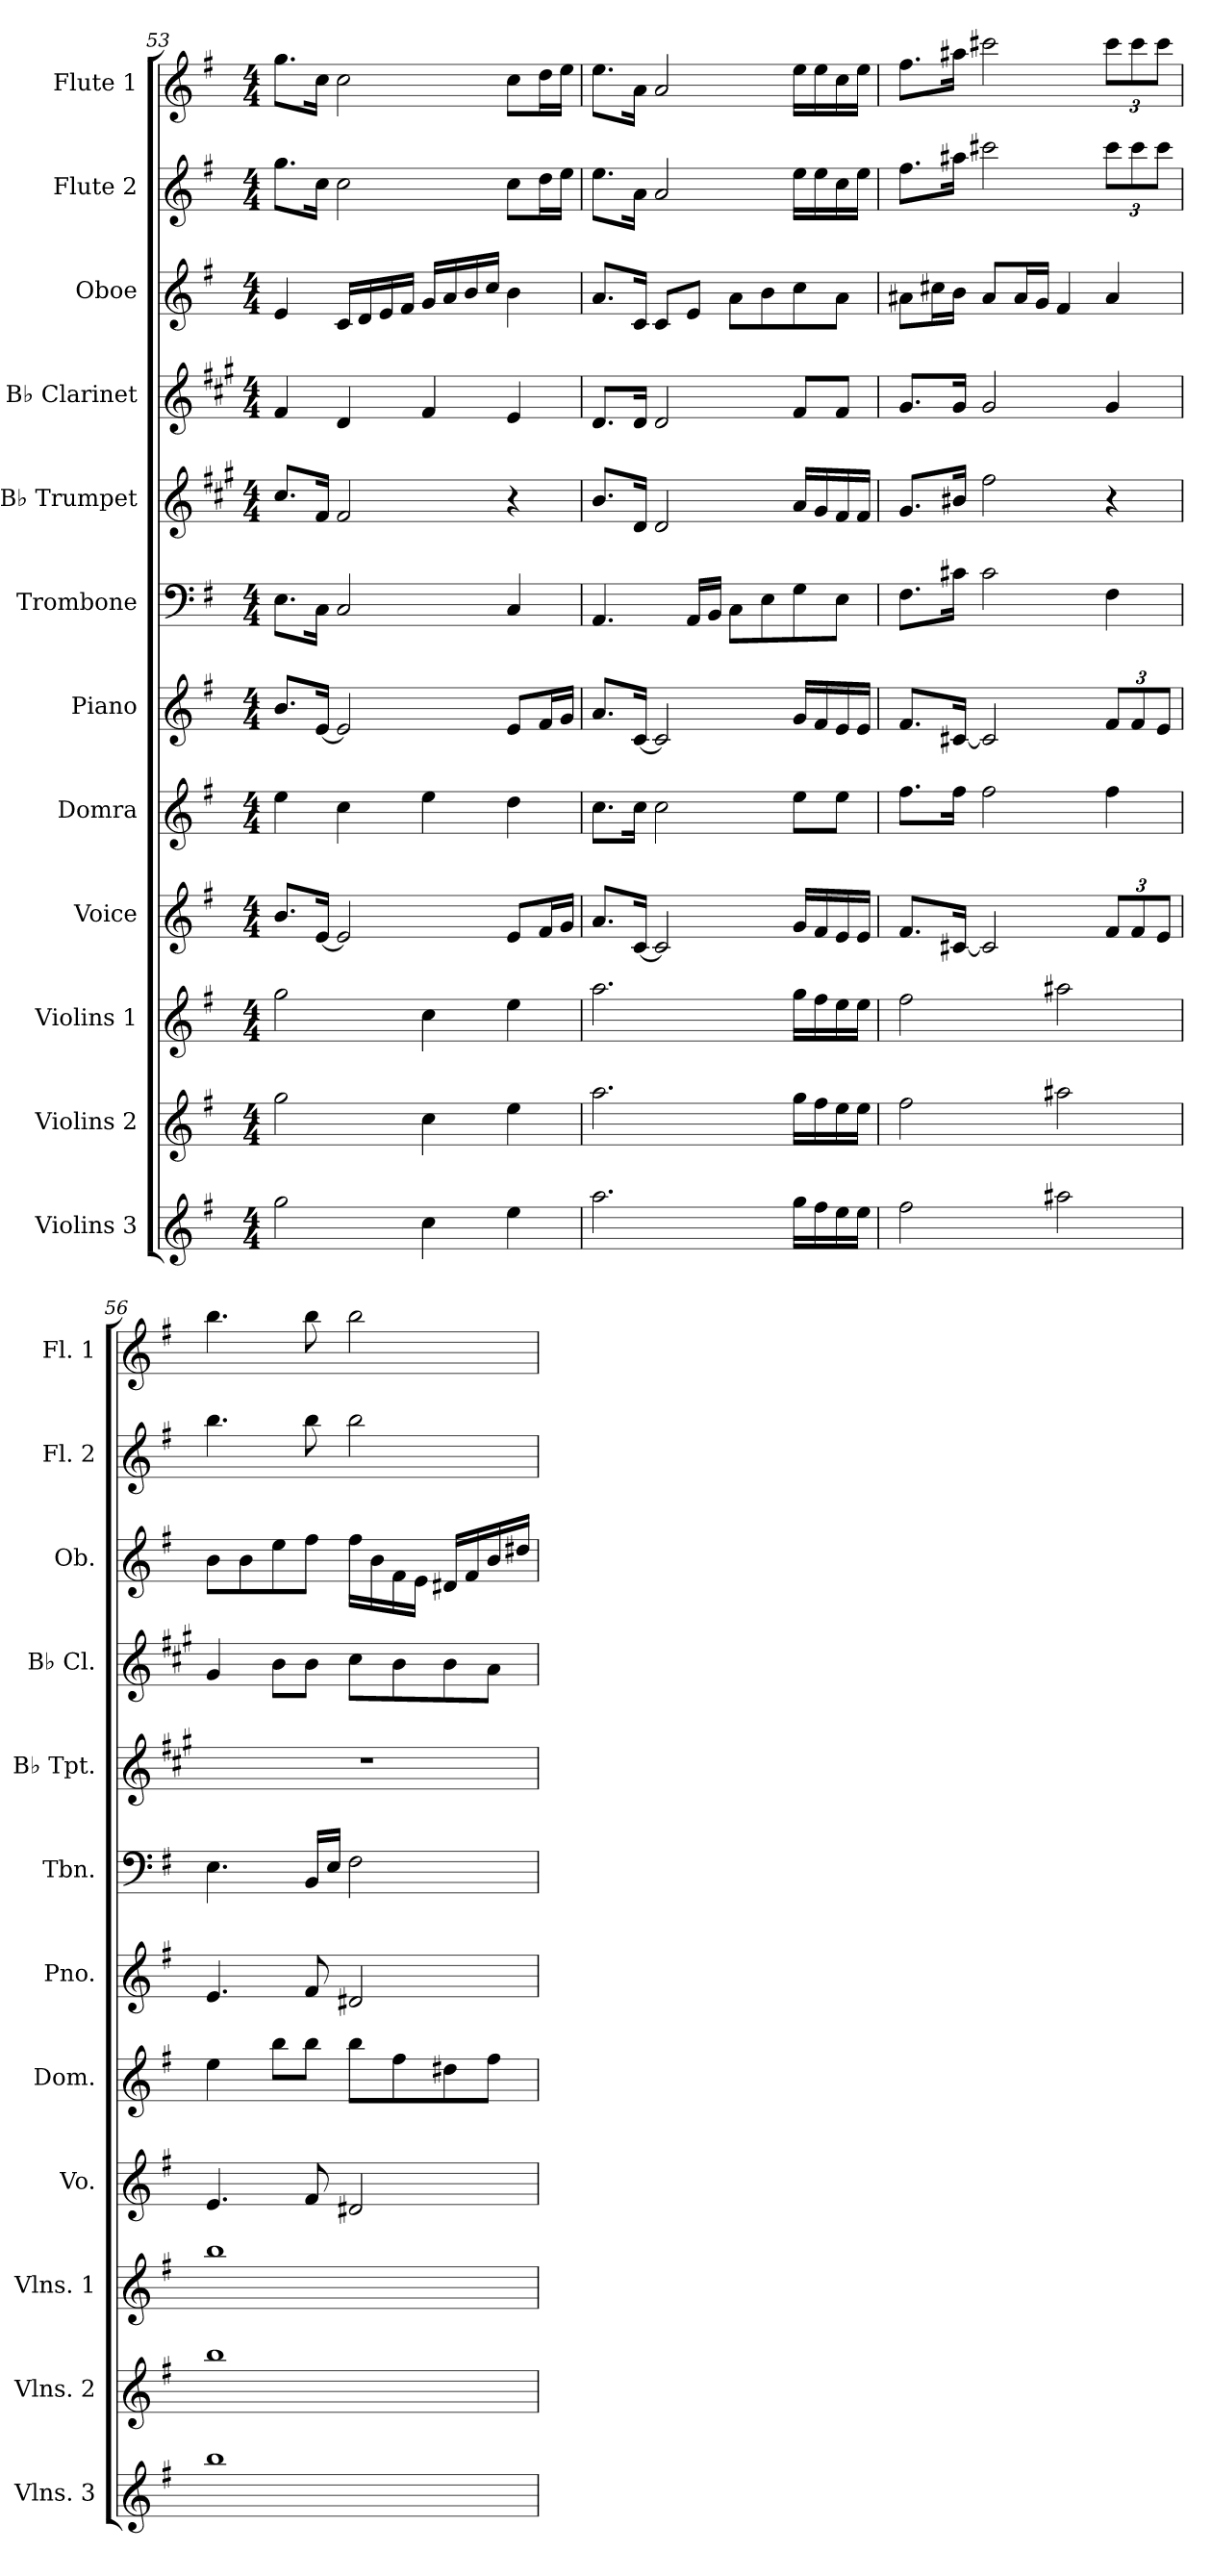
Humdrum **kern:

**kern	**kern	**kern	**kern	**kern	**kern	**kern	**kern	**kern	**kern	**kern	**kern
*part12	*part11	*part10	*part9	*part8	*part7	*part6	*part5	*part4	*part3	*part2	*part1
*staff12	*staff11	*staff10	*staff9	*staff8	*staff7	*staff6	*staff5	*staff4	*staff3	*staff2	*staff1
*I"Violins 3	*I"Violins 2	*I"Violins 1	*I"Voice	*I"Domra	*I"Piano	*I"Trombone	*I"B♭ Trumpet	*I"B♭ Clarinet	*I"Oboe	*I"Flute 2	*I"Flute 1
*I'Vlns. 3	*I'Vlns. 2	*I'Vlns. 1	*I'Vo.	*I'Dom.	*I'Pno.	*I'Tbn.	*I'B♭ Tpt.	*I'B♭ Cl.	*I'Ob.	*I'Fl. 2	*I'Fl. 1
*clefG2	*clefG2	*clefG2	*clefG2	*clefG2	*clefG2	*clefF4	*clefG2	*clefG2	*clefG2	*clefG2	*clefG2
*	*	*	*	*	*	*	*ITrd1c2	*ITrd1c2	*	*	*
*k[f#]	*k[f#]	*k[f#]	*k[f#]	*k[f#]	*k[f#]	*k[f#]	*k[f#]	*k[f#]	*k[f#]	*k[f#]	*k[f#]
*M4/4	*M4/4	*M4/4	*M4/4	*M4/4	*M4/4	*M4/4	*M4/4	*M4/4	*M4/4	*M4/4	*M4/4
=53	=53	=53	=53	=53	=53	=53	=53	=53	=53	=53	=53
2gg\	2gg\	2gg\	8.b/L	4ee\	8.b/L	8.E\L	8.b/L	4e/	4e/	8.gg\L	8.gg\L
.	.	.	[16e/Jk	.	[16e/Jk	16C\Jk	16e/Jk	.	.	16cc\Jk	16cc\Jk
.	.	.	2e/]	4cc\	2e/]	2C/	2e/	4c/	16c/LL	2cc\	2cc\
.	.	.	.	.	.	.	.	.	16d/	.	.
.	.	.	.	.	.	.	.	.	16e/	.	.
.	.	.	.	.	.	.	.	.	16f#/JJ	.	.
4cc\	4cc\	4cc\	.	4ee\	.	.	.	4e/	16g/LL	.	.
.	.	.	.	.	.	.	.	.	16a/	.	.
.	.	.	.	.	.	.	.	.	16b/	.	.
.	.	.	.	.	.	.	.	.	16cc/JJ	.	.
4ee\	4ee\	4ee\	8e/L	4dd\	8e/L	4C/	4r	4d/	4b\	8cc\L	8cc\L
.	.	.	16f#/L	.	16f#/L	.	.	.	.	16dd\L	16dd\L
.	.	.	16g/JJ	.	16g/JJ	.	.	.	.	16ee\JJ	16ee\JJ
!!LO:PB:g=z
=54	=54	=54	=54	=54	=54	=54	=54	=54	=54	=54	=54
2.aa\	2.aa\	2.aa\	8.a/L	8.cc\L	8.a/L	4.AA/	8.a/L	8.c/L	8.a/L	8.ee\L	8.ee\L
.	.	.	[16c/Jk	16cc\Jk	[16c/Jk	.	16c/Jk	16c/Jk	16c/Jk	16a\Jk	16a\Jk
.	.	.	2c/]	2cc\	2c/]	.	2c/	2c/	8c/L	2a/	2a/
.	.	.	.	.	.	16AA/LL	.	.	8e/J	.	.
.	.	.	.	.	.	16BB/JJ	.	.	.	.	.
.	.	.	.	.	.	8C\L	.	.	8a\L	.	.
.	.	.	.	.	.	8E\	.	.	8b\	.	.
16gg\LL	16gg\LL	16gg\LL	16g/LL	8ee\L	16g/LL	8G\	16g/LL	8e/L	8cc\	16ee\LL	16ee\LL
16ff#\	16ff#\	16ff#\	16f#/	.	16f#/	.	16f#/	.	.	16ee\	16ee\
16ee\	16ee\	16ee\	16e/	8ee\J	16e/	8E\J	16e/	8e/J	8a\J	16cc\	16cc\
16ee\JJ	16ee\JJ	16ee\JJ	16e/JJ	.	16e/JJ	.	16e/JJ	.	.	16ee\JJ	16ee\JJ
=55	=55	=55	=55	=55	=55	=55	=55	=55	=55	=55	=55
2ff#\	2ff#\	2ff#\	8.f#/L	8.ff#\L	8.f#/L	8.F#\L	8.f#/L	8.f#/L	8a#X\L	8.ff#\L	8.ff#\L
.	.	.	.	.	.	.	.	.	16cc#X\L	.	.
.	.	.	[16c#X/Jk	16ff#\Jk	[16c#X/Jk	16c#X\Jk	16a#X/Jk	16f#/Jk	16b\JJ	16aa#X\Jk	16aa#X\Jk
.	.	.	2c#/]	2ff#\	2c#/]	2c#\	2ee\	2f#/	8a#/L	2ccc#X\	2ccc#X\
.	.	.	.	.	.	.	.	.	16a#/L	.	.
.	.	.	.	.	.	.	.	.	16g/JJ	.	.
2aa#X\	2aa#X\	2aa#X\	.	.	.	.	.	.	4f#/	.	.
*	*	*	*Xbrackettup	*	*Xbrackettup	*	*	*	*	*Xbrackettup	*Xbrackettup
.	.	.	12f#/L	4ff#\	12f#/L	4F#\	4r	4f#/	4a#/	12ccc#\L	12ccc#\L
.	.	.	12f#/	.	12f#/	.	.	.	.	12ccc#\	12ccc#\
.	.	.	12e/J	.	12e/J	.	.	.	.	12ccc#\J	12ccc#\J
!!LO:PB:g=z
=56	=56	=56	=56	=56	=56	=56	=56	=56	=56	=56	=56
1bb	1bb	1bb	4.e/	4ee\	4.e/	4.E\	1r	4f#/	8b\L	4.bb\	4.bb\
.	.	.	.	.	.	.	.	.	8b\	.	.
.	.	.	.	8bb\L	.	.	.	8a\L	8ee\	.	.
.	.	.	8f#/	8bb\J	8f#/	16BB/LL	.	8a\J	8ff#\J	8bb\	8bb\
.	.	.	.	.	.	16E/JJ	.	.	.	.	.
.	.	.	2d#X/	8bb\L	2d#X/	2F#\	.	8b\L	16ff#\LL	2bb\	2bb\
.	.	.	.	.	.	.	.	.	16b\	.	.
.	.	.	.	8ff#\	.	.	.	8a\	16f#\	.	.
.	.	.	.	.	.	.	.	.	16e\JJ	.	.
.	.	.	.	8dd#X\	.	.	.	8a\	16d#X/LL	.	.
.	.	.	.	.	.	.	.	.	16f#/	.	.
.	.	.	.	8ff#\J	.	.	.	8g\J	16b/	.	.
.	.	.	.	.	.	.	.	.	16dd#X/JJ	.	.
=	=	=	=	=	=	=	=	=	=	=	=
*-	*-	*-	*-	*-	*-	*-	*-	*-	*-	*-	*-
